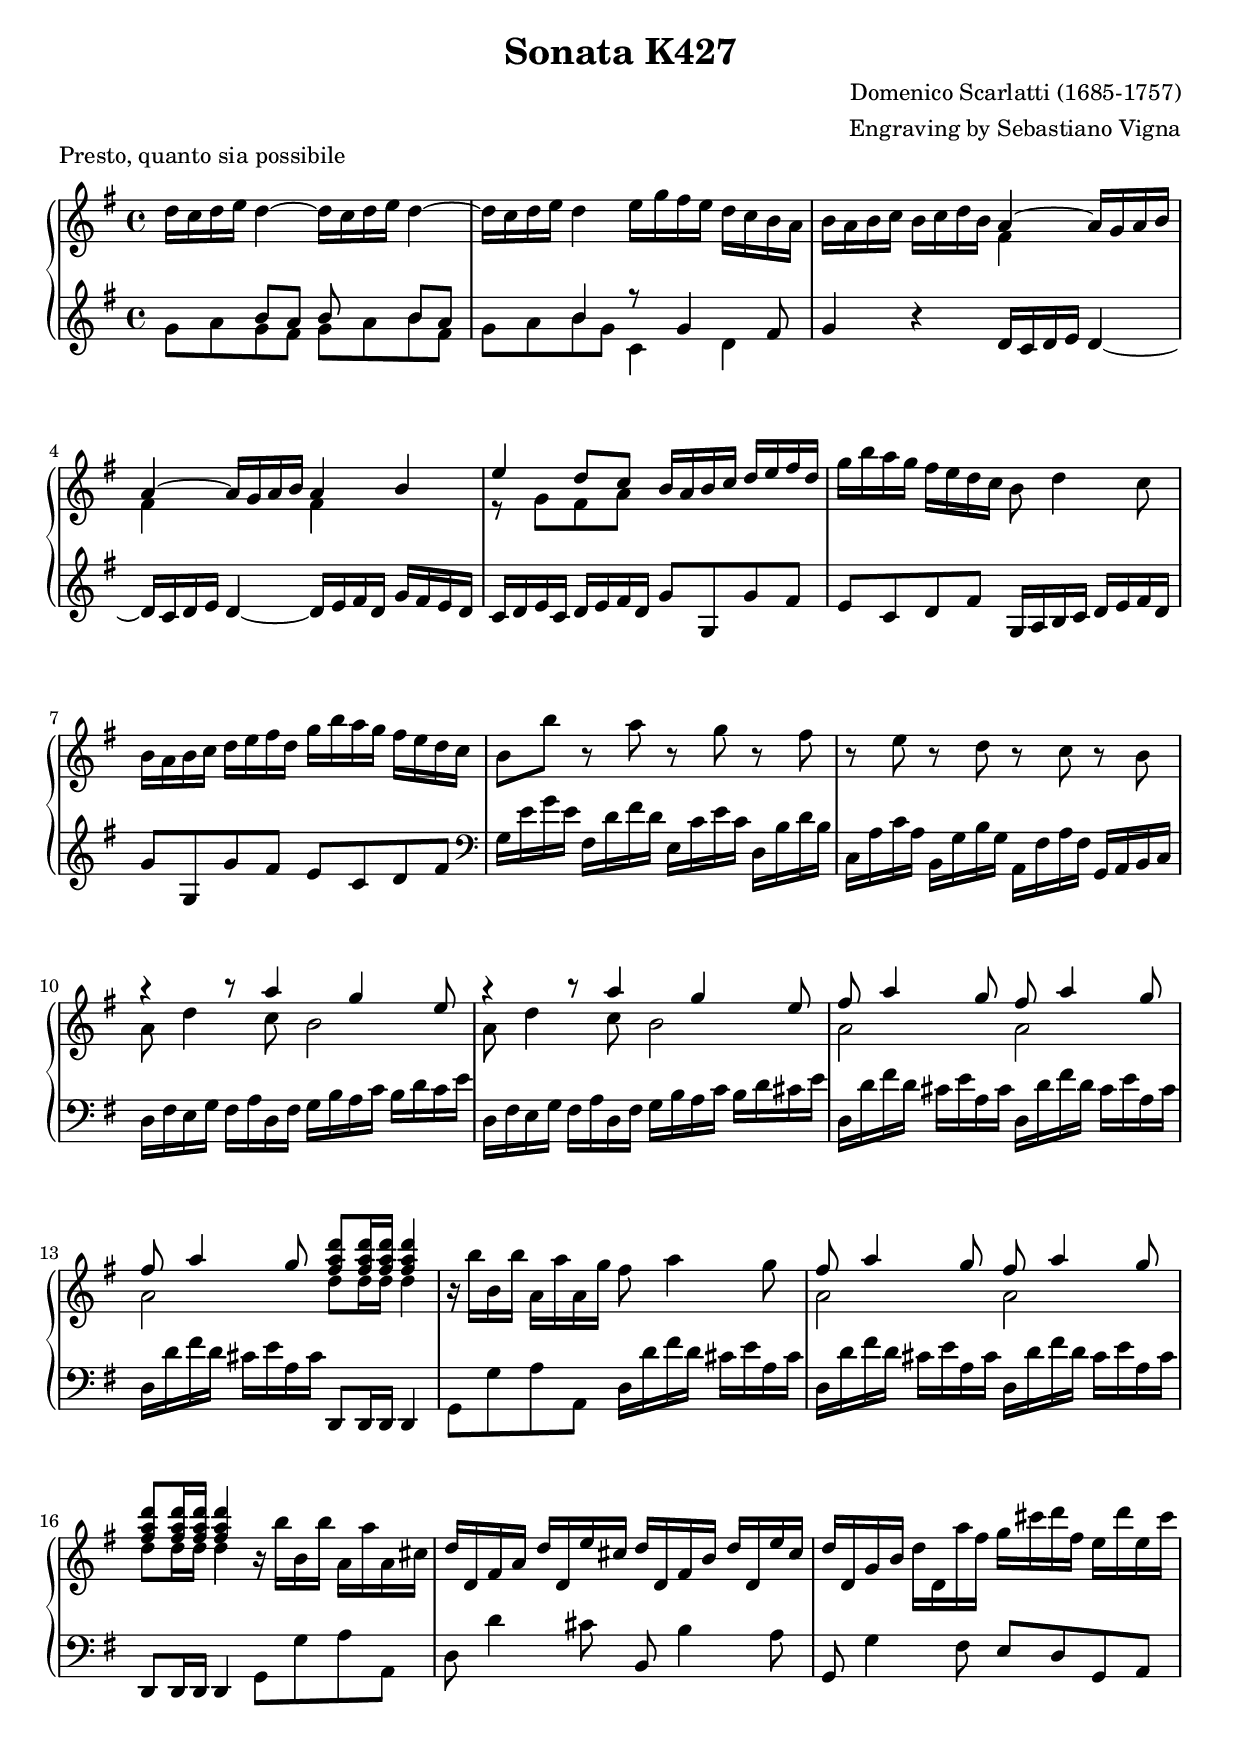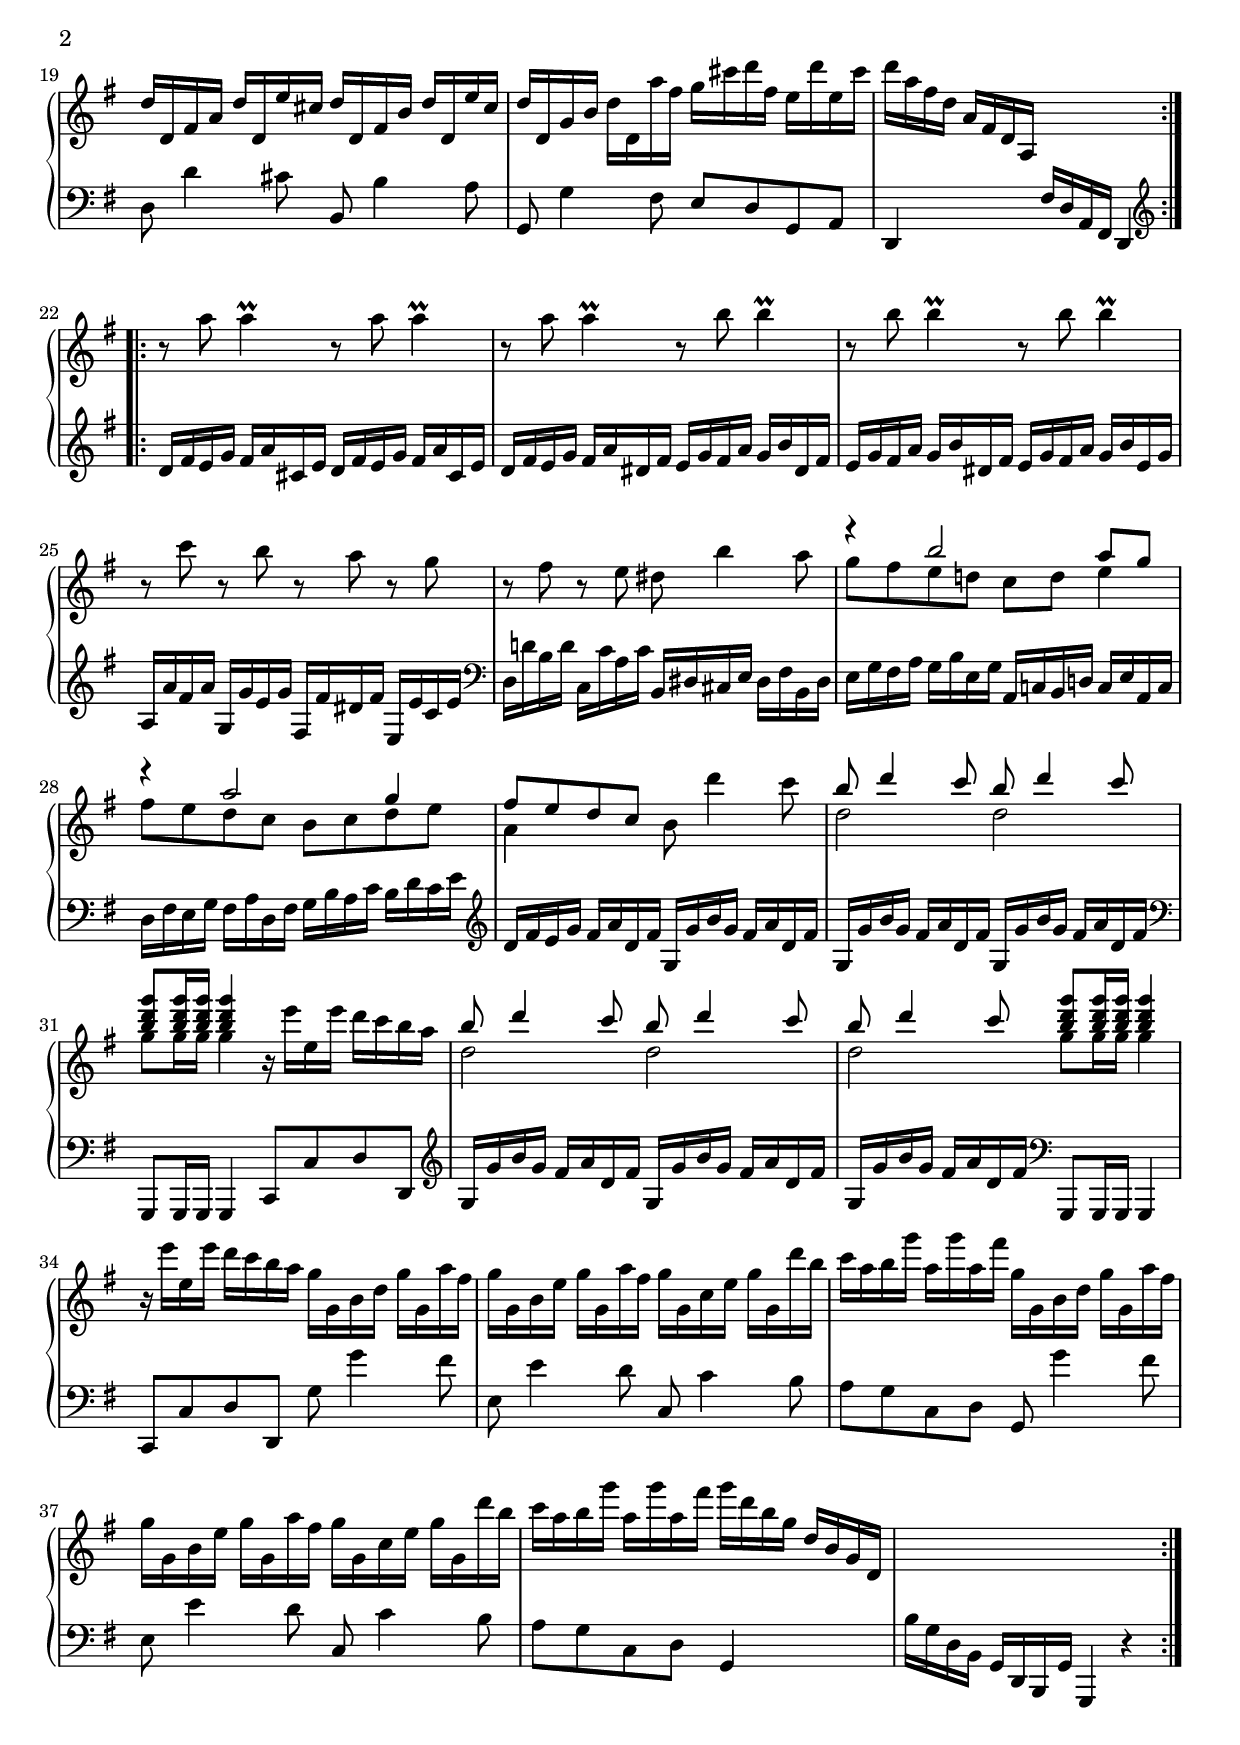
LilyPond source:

% Sonata K427 (Domenico Scarlatti)
% Engraving by Sebastiano Vigna

\version "2.18.0"
     
\book {
	\header {
		title = "Sonata K427"
		composer = "Domenico Scarlatti (1685-1757)"
		arranger = "Engraving by Sebastiano Vigna"
	}

\score {
        \context PianoStaff <<
	   \accidentalStyle piano
           \context Staff = upper {
   	   \key g \major
	   \relative c' {
	      \repeat volta 2 {
	        { d'16 c d e d4 ~ d16 c d e d4 ~ }
		{ d16 c d e d4 e16 g fis e d c b a }
		{ b a b c b c d b <<
				  { a4 ~ a16 g a b } \\
				  fis4
				  >>
		}

		<<
		  { a4 ~ a16 g a b a4 b } \\
		  { fis4 s fis }
		>>

		<<
		  { e'4 d8 c b16 a b c d e fis d } \\
		  { r8 g, fis a }
		>>
		
		{ g'16 b a g fis e d c b8 d4 c8 }
		{ b16 a b c d e fis d g16 b a g fis e d c }
		{ b8 b' r a r g r fis }
		{ r8 e r d r c r b }

		\repeat unfold 2
		<<
		  { r4 r8 a'4 g4 e8 } \\
		  { a,8 d4 c8 b2 }
		>>

		\repeat unfold 3
		<<
		  { fis'8 a4 g8 } \\
		  { a,2 }
		>>

		<<
		 { \stemUp <fis' a d>8 <fis a d>16 <fis a d> <fis a d>4 } \\
		 { \stemDown d8 d16 d d4 }
		>>
		
		{ r16 b' b, b' a, a' a, g' fis8 a4 g8 }

		\repeat unfold 2
		<<
		  { fis8 a4 g8 } \\
		  { a,2 }
		>>

		<<
		 { \stemUp <fis' a d>8 <fis a d>16 <fis a d> <fis a d>4 } \\
		 { \stemDown d8 d16 d d4 }
		>>

		{ r16 b' b, b' a, a' a, cis }

		\repeat unfold 2 {
			{ d16 d, fis a d d, e' cis d d, fis b d d, e' cis }
			{ d16 d, g b d d, a'' fis g cis d fis, e d' e, cis' }
		}

		{ d16 a fis d  a fis d a s2 } 

	     }

	     \repeat volta 2 {
		\repeat unfold 3 { r8 a'' a4\prall }
		\repeat unfold 3 { r8 b b4\prall }
	    

	     { r8 c r b r a r g r fis r e dis b'4 a8 }

	     <<
	       { r4 b2 a8 g } \\
	       { g8 fis e d c d e4 }
	     >>

	     <<
	       { r4 a2 g4 } \\
	       { fis8 e d c b c d e }
	     >>

	     <<
	       { fis8 e d c } \\
	       { a4 s b8 d'4 c8 }
	     >>

	     \repeat unfold 2
		<<
		  { b8 d4 c8 } \\
		  { d,2 }
		>>

		<<
		 { \stemUp <b' d g>8 <b d g>16 <b d g> <b d g>4  } \\
		 { \stemDown g8 g16 g g4 }
		>>


	     { r16 e' e, e' d c b a }

	     \repeat unfold 3
		<<
		  { b8 d4 c8 } \\
		  { d,2 }
		>>

		<<
		 { \stemUp <b' d g>8 <b d g>16 <b d g> <b d g>4  } \\
		 { \stemDown g8 g16 g g4 }
		>>


	     { r16 e' e, e' d c b a }

	     \repeat unfold 2 {
	       { g16 g, b d g g, a' fis }

	       { g g, b e g g, a' fis g g, c e g g, d'' b }
	       { c a b g' a, g' a, fis' }
	     }


	     { g16 d b g  d b g d }
	     s1

	   }
	   }
	   }

           \context Staff = lower {
   	   \key g \major
	   \clef violin
	   \relative c { 
		<<
		 { s4 b''8 a b s b a } \\
		 { g8 a g fis g a b fis }      
		>>
		<<
		 { s4 b4 r8 g4 fis8 } \\
		 { g8 a b g c,4 d }      
		>>

		{ g4 r d16 c d e d4 ~ }
		{ d16 c d e d4 ~ d16 e fis d g fis e d }
		{ c d e c d e fis d g8 g, g' fis }
		{ e8 c d fis g,16 a b c d e fis d }
		{ g8 g, g' fis e8 c d fis }

		\clef bass

		{ g,16 e' g e fis, d' fis d e, c' e c d, b' d b }
		{ c,16 a' c a b, g' b g a, fis' a fis g, a b c }

		{ d16 fis e g fis a d, fis  g b a c b d c e }
		{ d,16 fis e g fis a d, fis  g b a c b d cis e }

		\repeat unfold 3 { d,16 d' fis d cis e a, cis }
		{ d,,8 d16 d d4 }

		{ g8 g' a a, }

		\repeat unfold 3 { d16 d' fis d cis e a, cis }
		{ d,,8 d16 d d4 }

		{ g8 g' a a, }

		\repeat unfold 2 {
		{ d8 d'4 cis8 b, b'4 a8 }
		{ g,8 g'4 fis8 e d g, a }
		}

		{ d,4 s fis'16 d a fis  d4 }



		\clef violin
		{ d''16 fis e g fis a cis, e  d16 fis e g fis a cis, e }
		{ d16 fis e g fis a dis, fis  e g fis a g b dis, fis }
		{ e16 g fis a g b dis, fis  e g fis a g b e, g }

		{ a,16 a' fis a  g, g' e g fis, fis' dis fis e, e' c e }
		\clef bass
		{ d,16 d' b d  c, c' a c  b, dis cis e dis fis b,  dis }
		{ e16 g fis a  g b e, g  a, c b d c e a, c }
		{ d16 fis e g  fis a d, fis  g b a c  b d c e }

		\clef violin
		{ d16 fis e g  fis a d, fis }

		\repeat unfold 2 {
		\clef violin
		\repeat unfold 3 { g,16 g' b g  fis a d, fis }

		\clef bass
		{ g,,,8 g16 g16 g4  c8 c' d d, }
		}

		{ g'8 g'4 fis8  e,8 e'4 d8  c, c'4 b8  a g c, d }
		{ g,8 g''4 fis8  e,8 e'4 d8  c, c'4 b8  a g c, d }

		{ g,4 s  b'16 g d b  g d b g' g,4 r }

	   }
	   }
        >>

       \header {
	       piece ="Presto, quanto sia possibile" 
	}

	%
  \midi {
    \tempo 4 = 120
    }


        \layout { 
	  indent = 0\mm
	  raggestlast = ##t
	}
}

}
